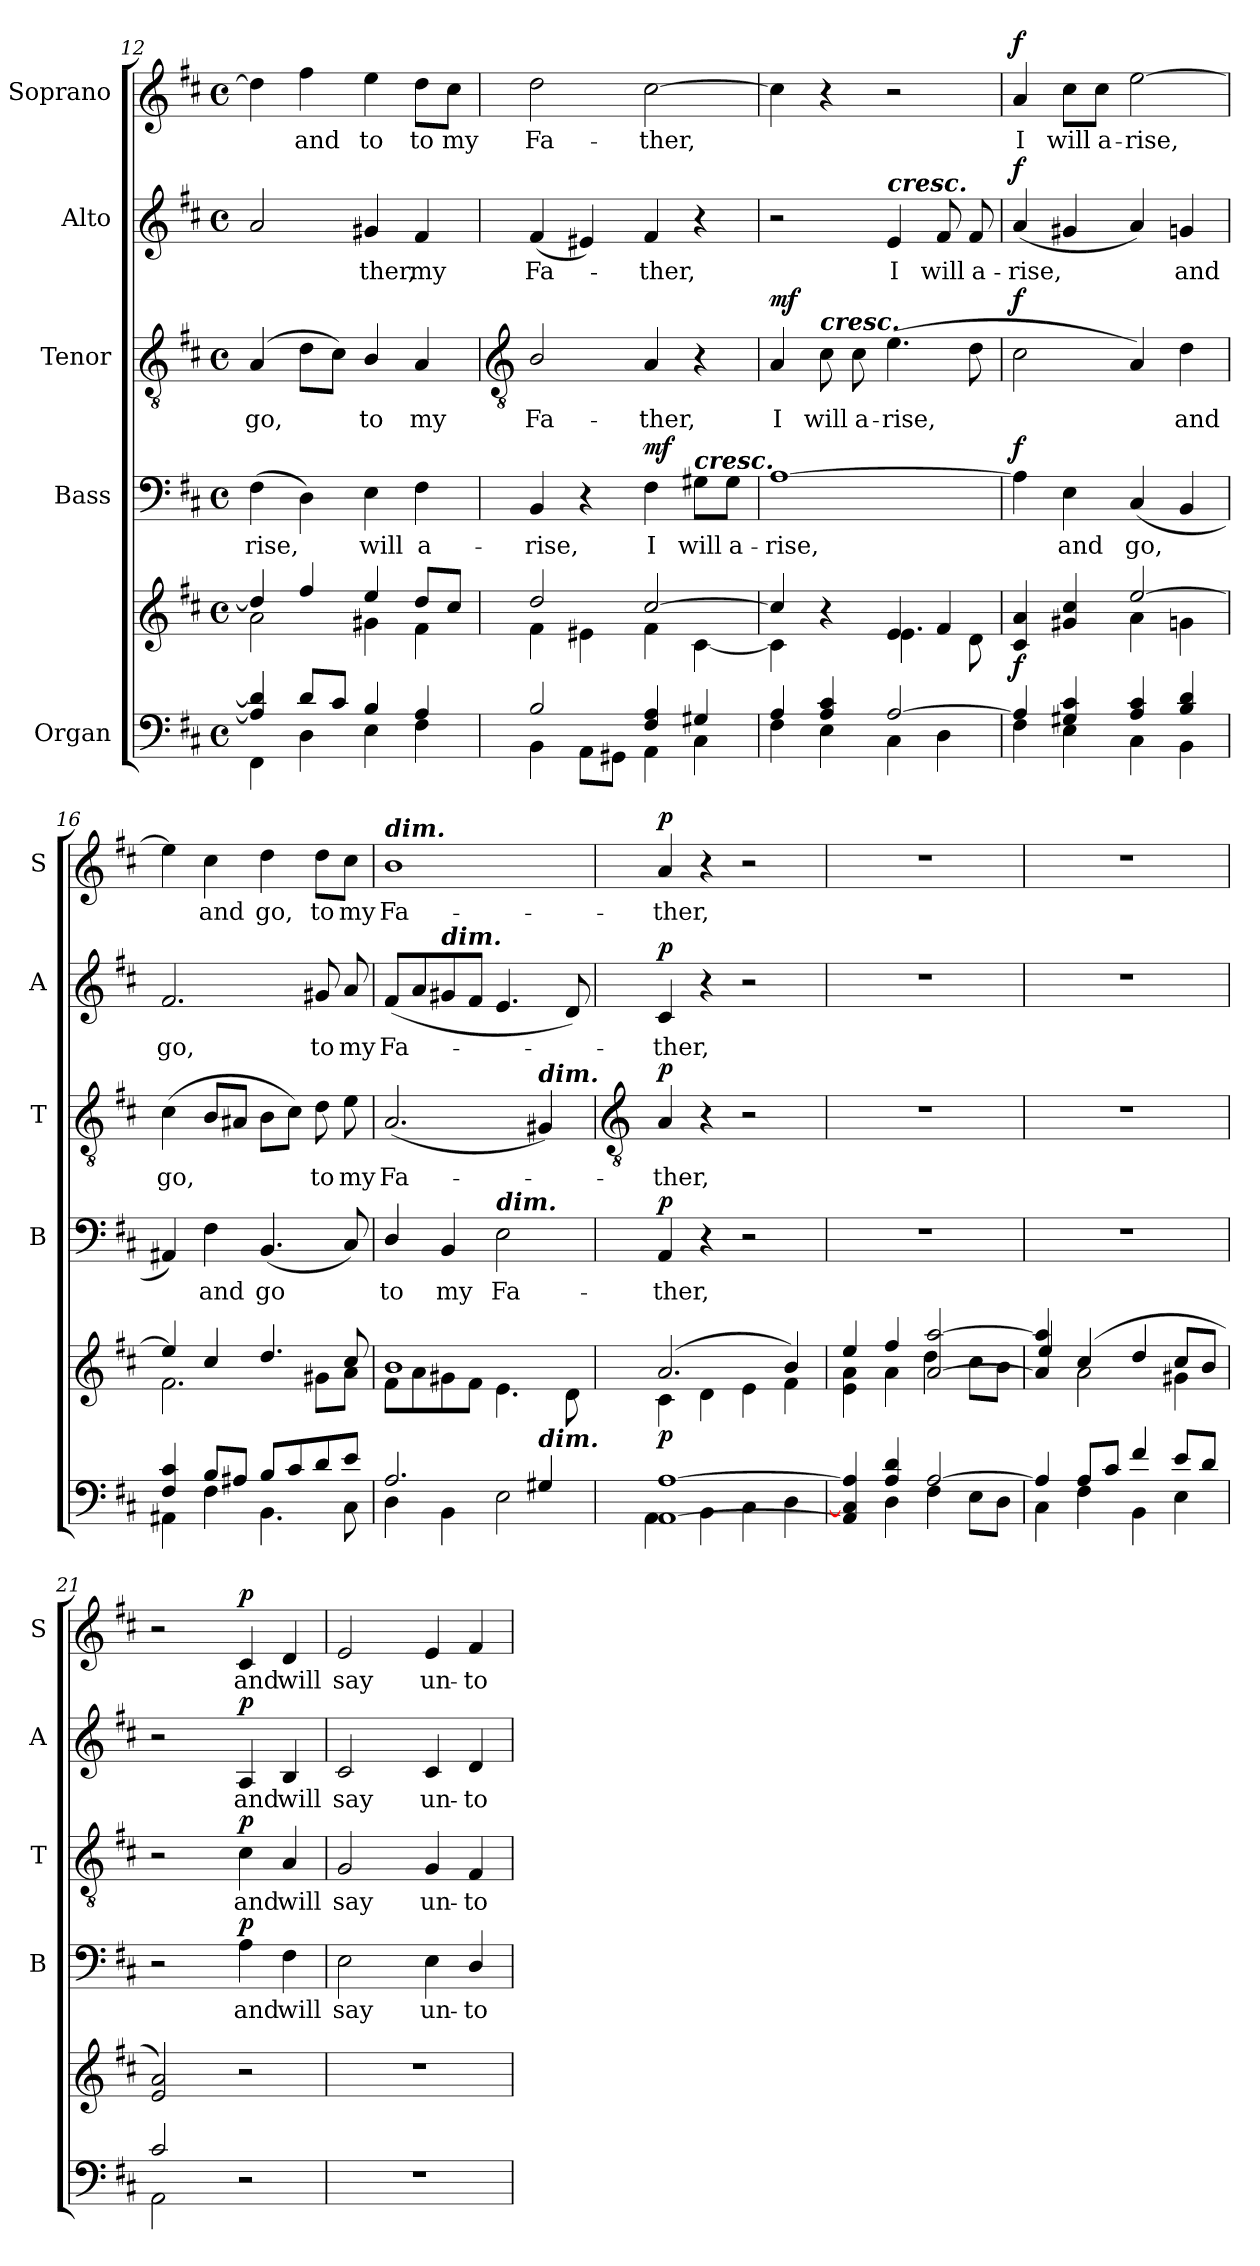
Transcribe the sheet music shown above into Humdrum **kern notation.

**kern	**kern	**dynam	**kern	**text	**dynam	**kern	**text	**dynam	**kern	**text	**dynam	**kern	**text	**dynam
*part5	*part5	*part5	*part4	*part4	*part4	*part3	*part3	*part3	*part2	*part2	*part2	*part1	*part1	*part1
*staff6	*staff5	*staff5/6	*staff4	*staff4	*staff4	*staff3	*staff3	*staff3	*staff2	*staff2	*staff2	*staff1	*staff1	*staff1
*I"Organ	*	*	*I"Bass	*	*	*I"Tenor	*	*	*I"Alto	*	*	*I"Soprano	*	*
*	*	*	*I'B	*	*	*I'T	*	*	*I'A	*	*	*I'S	*	*
*clefF4	*clefG2	*	*clefF4	*	*	*clefGv2	*	*	*clefG2	*	*	*clefG2	*	*
*k[f#c#]	*k[f#c#]	*	*k[f#c#]	*	*	*k[f#c#]	*	*	*k[f#c#]	*	*	*k[f#c#]	*	*
*D:	*D:	*	*D:	*	*	*D:	*	*	*D:	*	*	*D:	*	*
*M4/4	*M4/4	*	*M4/4	*	*	*M4/4	*	*	*M4/4	*	*	*M4/4	*	*
*met(c)	*met(c)	*	*met(c)	*	*	*met(c)	*	*	*met(c)	*	*	*met(c)	*	*
=12	=12	=12	=12	=12	=12	=12	=12	=12	=12	=12	=12	=12	=12	=12
*^	*^	*	*	*	*	*	*	*	*	*	*	*	*	*
*	*^	*	*	*	*	*	*	*	*	*	*	*	*	*	*	*
!	!	!	!	!	!	!	!LO:LY:b	!	!	!LO:LY:b	!	!	!	!	!	!	!
4A/] 4d/]	4FF#\	1ryy	4dd/]	2a\	.	(>4F#	-rise,	.	(>4A	go,	.	2a	.	.	4dd]	.	.
!	!	!	!	!	!	!	!	!	!	!	!	!	!	!	!	!LO:LY:b	!
8d/L	4D\	.	4ff#/	.	.	4D)	.	.	8dL	.	.	.	.	.	4ff#	and	.
8c#/J	.	.	.	.	.	.	.	.	8c#J)	.	.	.	.	.	.	.	.
!	!	!	!	!	!	!	!LO:LY:b	!	!	!LO:LY:b	!	!	!LO:LY:b	!	!	!LO:LY:b	!
4B/	4E\	.	4ee/	4g#X\	.	4E	will	.	4B/	to	.	4g#X	ther,	.	4ee	to	.
!	!	!	!	!	!	!	!LO:LY:b	!	!	!LO:LY:b	!	!	!LO:LY:b	!	!	!LO:LY:b	!
4A/	4F#\	.	8dd/L	4f#\	.	4F#	a-	.	4A	my	.	4f#	my	.	8dd\L	to	.
!	!	!	!	!	!	!	!	!	!	!	!	!	!	!	!	!LO:LY:b	!
.	.	.	8cc#/J	.	.	.	.	.	.	.	.	.	.	.	8cc#\J	my	.
!!LO:LB:g=z
=13	=13	=13	=13	=13	=13	=13	=13	=13	=13	=13	=13	=13	=13	=13	=13	=13	=13
*	*	*	*	*	*	*	*	*	*clefGv2	*	*	*	*	*	*	*	*
!	!	!	!	!	!	!	!LO:LY:b	!	!	!LO:LY:b	!	!	!LO:LY:b	!	!	!LO:LY:b	!
2B/	4BB\	4ryy	2dd/	4f#\	.	4BB	-rise,	.	2B/	Fa-	.	(<4f#	Fa-	.	2dd	Fa-	.
.	8AA\L	4ryy	.	4e#X\	.	4r	.	.	.	.	.	4e#X)	.	.	.	.	.
.	8GG#X\J	.	.	.	.	.	.	.	.	.	.	.	.	.	.	.	.
!	!	!	!	!	!	!	!LO:LY:b	!LO:DY:b	!	!LO:LY:b	!	!	!LO:LY:b	!	!	!LO:LY:b	!
4F#/ 4A/	4AA\	4ryy	[2cc#/	4f#\	.	4F#	I	mf	4A	-ther,	.	4f#	ther,	.	[2cc#	-ther,	.
!	!	!	!	!	!	!LO:TX:a:Bi:t=cresc.	!	!	!	!	!	!	!	!	!	!	!
!	!	!	!	!	!	!	!LO:LY:b	!	!	!	!	!	!	!	!	!	!
4G#X/	4C#\	4ryy	.	[4c#\	.	8G#X\L	will	.	4r	.	.	4r	.	.	.	.	.
!	!	!	!	!	!	!	!LO:LY:b	!	!	!	!	!	!	!	!	!	!
.	.	.	.	.	.	8G#\J	a-	.	.	.	.	.	.	.	.	.	.
=14	=14	=14	=14	=14	=14	=14	=14	=14	=14	=14	=14	=14	=14	=14	=14	=14	=14
!	!	!	!	!	!	!	!LO:LY:b	!	!	!LO:LY:b	!LO:DY:b	!	!	!	!	!	!
4A/	4F#\	4ryy	4cc#/]	4c#\]	.	[1A	-rise,	.	4A	I	mf	2r	.	.	4cc#]	.	.
!	!	!	!	!	!	!	!	!	!LO:TX:a:Bi:t=cresc.	!	!	!	!	!	!	!	!
!	!	!	!	!	!	!	!	!	!	!LO:LY:b	!	!	!	!	!	!	!
4A/ 4c#/	4E\	4ryy	4r	4ryy	.	.	.	.	8c#	will	.	.	.	.	4r	.	.
!	!	!	!	!	!	!	!	!	!	!LO:LY:b	!	!	!	!	!	!	!
.	.	.	.	.	.	.	.	.	8c#	a-	.	.	.	.	.	.	.
!	!	!	!	!	!	!	!	!	!	!	!	!LO:TX:a:Bi:t=cresc.	!	!	!	!	!
!	!	!	!	!	!	!	!	!	!	!LO:LY:b	!	!	!LO:LY:b	!	!	!	!
[2A/	4C#\	4ryy	4e/	4.e\	.	.	.	.	(>4.e	-rise,	.	4e	I	.	2r	.	.
!	!	!	!	!	!	!	!	!	!	!	!	!	!LO:LY:b	!	!	!	!
.	4D\	4ryy	4f#/	.	.	.	.	.	.	.	.	8f#	will	.	.	.	.
!	!	!	!	!	!	!	!	!	!	!	!	!	!LO:LY:b	!	!	!	!
.	.	.	.	8d\	.	.	.	.	8d	.	.	8f#	a-	.	.	.	.
=15	=15	=15	=15	=15	=15	=15	=15	=15	=15	=15	=15	=15	=15	=15	=15	=15	=15
!	!	!	!	!	!LO:DY:b	!	!	!LO:DY:b	!	!	!LO:DY:b	!	!LO:LY:b	!LO:DY:b	!	!LO:LY:b	!LO:DY:b
4A/]	4F#\	4ryy	4c#/ 4a/	4ryy	f	4A]	.	f	2c#	.	f	(<4a	rise,	f	4a	I	f
!	!	!	!	!	!	!	!LO:LY:b	!	!	!	!	!	!	!	!	!LO:LY:b	!
4G#X/ 4c#/	4E\	4ryy	4g#X/ 4cc#/	4ryy	.	4E	and	.	.	.	.	4g#X	.	.	8cc#\L	will	.
!	!	!	!	!	!	!	!	!	!	!	!	!	!	!	!	!LO:LY:b	!
.	.	.	.	.	.	.	.	.	.	.	.	.	.	.	8cc#\J	a-	.
!	!	!	!	!	!	!	!LO:LY:b	!	!	!	!	!	!	!	!	!LO:LY:b	!
4A/ 4c#/	4C#\	4ryy	[2ee/	4a\	.	(<4C#	go,	.	4A)	.	.	4a)	.	.	[2ee	-rise,	.
!	!	!	!	!	!	!	!	!	!	!LO:LY:b	!	!	!LO:LY:b	!	!	!	!
4B/ 4d/	4BB\	4ryy	.	4gn\	.	4BB	.	.	4d	and	.	4gn	and	.	.	.	.
=16	=16	=16	=16	=16	=16	=16	=16	=16	=16	=16	=16	=16	=16	=16	=16	=16	=16
!	!	!	!	!	!	!	!	!	!	!LO:LY:b	!	!	!LO:LY:b	!	!	!	!
4F#/ 4c#/	4AA#X\	4ryy	4ee/]	2.f#\	.	4AA#X)	.	.	(>4c#	go,	.	2.f#	go,	.	4ee]	.	.
!	!	!	!	!	!	!	!LO:LY:b	!	!	!	!	!	!	!	!	!LO:LY:b	!
8B/L	4F#\	4ryy	4cc#/	.	.	4F#	and	.	8BL	.	.	.	.	.	4cc#	and	.
8A#X/J	.	.	.	.	.	.	.	.	8A#XJ	.	.	.	.	.	.	.	.
!	!	!	!	!	!	!	!LO:LY:b	!	!	!	!	!	!	!	!	!LO:LY:b	!
8B/L	4.BB\	4ryy	4.dd/	.	.	(<4.BB	go	.	8BL	.	.	.	.	.	4dd	go,	.
8c#/	.	.	.	.	.	.	.	.	8c#J)	.	.	.	.	.	.	.	.
!	!	!	!	!	!	!	!	!	!	!LO:LY:b	!	!	!LO:LY:b	!	!	!LO:LY:b	!
8d/	.	4ryy	.	8g#X\L	.	.	.	.	8d	to	.	8g#X	to	.	8dd\L	to	.
!	!	!	!	!	!	!	!	!	!	!LO:LY:b	!	!	!LO:LY:b	!	!	!LO:LY:b	!
8e/J	8C#\	.	8cc#/	8a\J	.	8C#)	.	.	8e	my	.	8a	my	.	8cc#\J	my	.
=17	=17	=17	=17	=17	=17	=17	=17	=17	=17	=17	=17	=17	=17	=17	=17	=17	=17
!	!	!	!	!	!	!	!	!	!	!	!	!	!	!	!LO:TX:a:Bi:t=dim.	!	!
!	!	!	!	!	!	!	!LO:LY:b	!	!	!LO:LY:b	!	!	!LO:LY:b	!	!	!LO:LY:b	!
2.A/	4D\	4ryy	1b/	8f#\L	.	4D/	to	.	(<2.A	Fa-	.	(<8f#L	Fa-	.	1b	Fa-	.
.	.	.	.	8a\	.	.	.	.	.	.	.	8a	.	.	.	.	.
!	!	!	!	!	!	!	!	!	!	!	!	!LO:TX:a:Bi:t=dim.	!	!	!	!	!
!	!	!	!	!	!	!	!LO:LY:b	!	!	!	!	!	!	!	!	!	!
.	4BB\	4ryy	.	8g#X\	.	4BB	my	.	.	.	.	8g#X	.	.	.	.	.
.	.	.	.	8f#\J	.	.	.	.	.	.	.	8f#J	.	.	.	.	.
!	!	!	!	!	!	!LO:TX:a:Bi:t=dim.	!	!	!	!	!	!	!	!	!	!	!
!	!	!	!	!	!	!	!LO:LY:b	!	!	!	!	!	!	!	!	!	!
.	2E\	4ryy	.	4.e\	.	2E	Fa-	.	.	.	.	4.e	.	.	.	.	.
!	!	!	!	!	!	!	!	!	!LO:TX:a:Bi:t=dim.	!	!	!	!	!	!	!	!
!LO:TX:a:Bi:t=dim.	!	!	!	!	!	!	!	!	!	!	!	!	!	!	!	!	!
4G#X/	.	4ryy	.	.	.	.	.	.	4G#X)	.	.	.	.	.	.	.	.
.	.	.	.	8d\	.	.	.	.	.	.	.	8d)	.	.	.	.	.
*v	*v	*v	*	*	*	*	*	*	*	*	*	*	*	*	*	*	*
!!LO:LB:g=z
=18	=18	=18	=18	=18	=18	=18	=18	=18	=18	=18	=18	=18	=18	=18	=18
*	*	*	*	*	*	*	*clefGv2	*	*	*	*	*	*	*	*
*^	*	*	*	*	*	*	*	*	*	*	*	*	*	*	*
!	!	!	!	!LO:DY:b	!	!LO:LY:b	!LO:DY:b	!	!LO:LY:b	!LO:DY:b	!	!LO:LY:b	!LO:DY:b	!	!LO:LY:b	!LO:DY:b
[1AA/ [1A/	4AA\	(>2.a/	4c#\	p	4AA	-ther,	p	4A	ther,	p	4c#	ther,	p	4a	-ther,	p
.	4BB\	.	4d\	.	4r	.	.	4r	.	.	4r	.	.	4r	.	.
.	4C#\	.	4e\	.	2r	.	.	2r	.	.	2r	.	.	2r	.	.
.	4D\	4b/)	4f#\	.	.	.	.	.	.	.	.	.	.	.	.	.
=19	=19	=19	=19	=19	=19	=19	=19	=19	=19	=19	=19	=19	=19	=19	=19	=19
4AA/] 4C#/] 4A/]	4ryy	4ee/	4e\ 4a\	.	1r	.	.	1r	.	.	1r	.	.	1r	.	.
4A/ 4d/	4D\	4ff#/	4a\	.	.	.	.	.	.	.	.	.	.	.	.	.
[2A/	4F#\	[2a/ [2aa/	4dd\	.	.	.	.	.	.	.	.	.	.	.	.	.
.	8E\L	.	8cc#\L	.	.	.	.	.	.	.	.	.	.	.	.	.
.	8D\J	.	8b\J	.	.	.	.	.	.	.	.	.	.	.	.	.
=20	=20	=20	=20	=20	=20	=20	=20	=20	=20	=20	=20	=20	=20	=20	=20	=20
4A/]	4C#\	4a/] 4aa/]	4ee/	.	1r	.	.	1r	.	.	1r	.	.	1r	.	.
8A/L	4F#\	(>4cc#/	2a\	.	.	.	.	.	.	.	.	.	.	.	.	.
8c#/J	.	.	.	.	.	.	.	.	.	.	.	.	.	.	.	.
4f#/	4BB\	4dd/	.	.	.	.	.	.	.	.	.	.	.	.	.	.
8e/L	4E\	8cc#/L	4g#X\	.	.	.	.	.	.	.	.	.	.	.	.	.
8d/J	.	8b/J	.	.	.	.	.	.	.	.	.	.	.	.	.	.
=21	=21	=21	=21	=21	=21	=21	=21	=21	=21	=21	=21	=21	=21	=21	=21	=21
2c#/	2AA\	2e/ 2a/)	4ryy	.	2r	.	.	2r	.	.	2r	.	.	2r	.	.
.	.	.	4ryy	.	.	.	.	.	.	.	.	.	.	.	.	.
!	!	!	!	!	!	!LO:LY:b	!LO:DY:b	!	!LO:LY:b	!LO:DY:b	!	!LO:LY:b	!LO:DY:b	!	!LO:LY:b	!LO:DY:b
2r	4ryy	2r	4ryy	.	4A	and	p	4c#	and	p	4A	and	p	4c#	and	p
!	!	!	!	!	!	!LO:LY:b	!	!	!LO:LY:b	!	!	!LO:LY:b	!	!	!LO:LY:b	!
.	4ryy	.	4ryy	.	4F#	will	.	4A	will	.	4B	will	.	4d	will	.
=22	=22	=22	=22	=22	=22	=22	=22	=22	=22	=22	=22	=22	=22	=22	=22	=22
!	!	!	!	!	!	!LO:LY:b	!	!	!LO:LY:b	!	!	!LO:LY:b	!	!	!LO:LY:b	!
1r	4ryy	1r	4ryy	.	2E	say	.	2G	say	.	2c#	say	.	2e	say	.
.	4ryy	.	4ryy	.	.	.	.	.	.	.	.	.	.	.	.	.
!	!	!	!	!	!	!LO:LY:b	!	!	!LO:LY:b	!	!	!LO:LY:b	!	!	!LO:LY:b	!
.	4ryy	.	4ryy	.	4E	un-	.	4G	un-	.	4c#	un-	.	4e	un-	.
!	!	!	!	!	!	!LO:LY:b	!	!	!LO:LY:b	!	!	!LO:LY:b	!	!	!LO:LY:b	!
.	4ryy	.	4ryy	.	4D/	-to	.	4F#	-to	.	4d	-to	.	4f#	-to	.
*v	*v	*	*	*	*	*	*	*	*	*	*	*	*	*	*	*
*	*v	*v	*	*	*	*	*	*	*	*	*	*	*	*	*
=	=	=	=	=	=	=	=	=	=	=	=	=	=	=
*-	*-	*-	*-	*-	*-	*-	*-	*-	*-	*-	*-	*-	*-	*-
